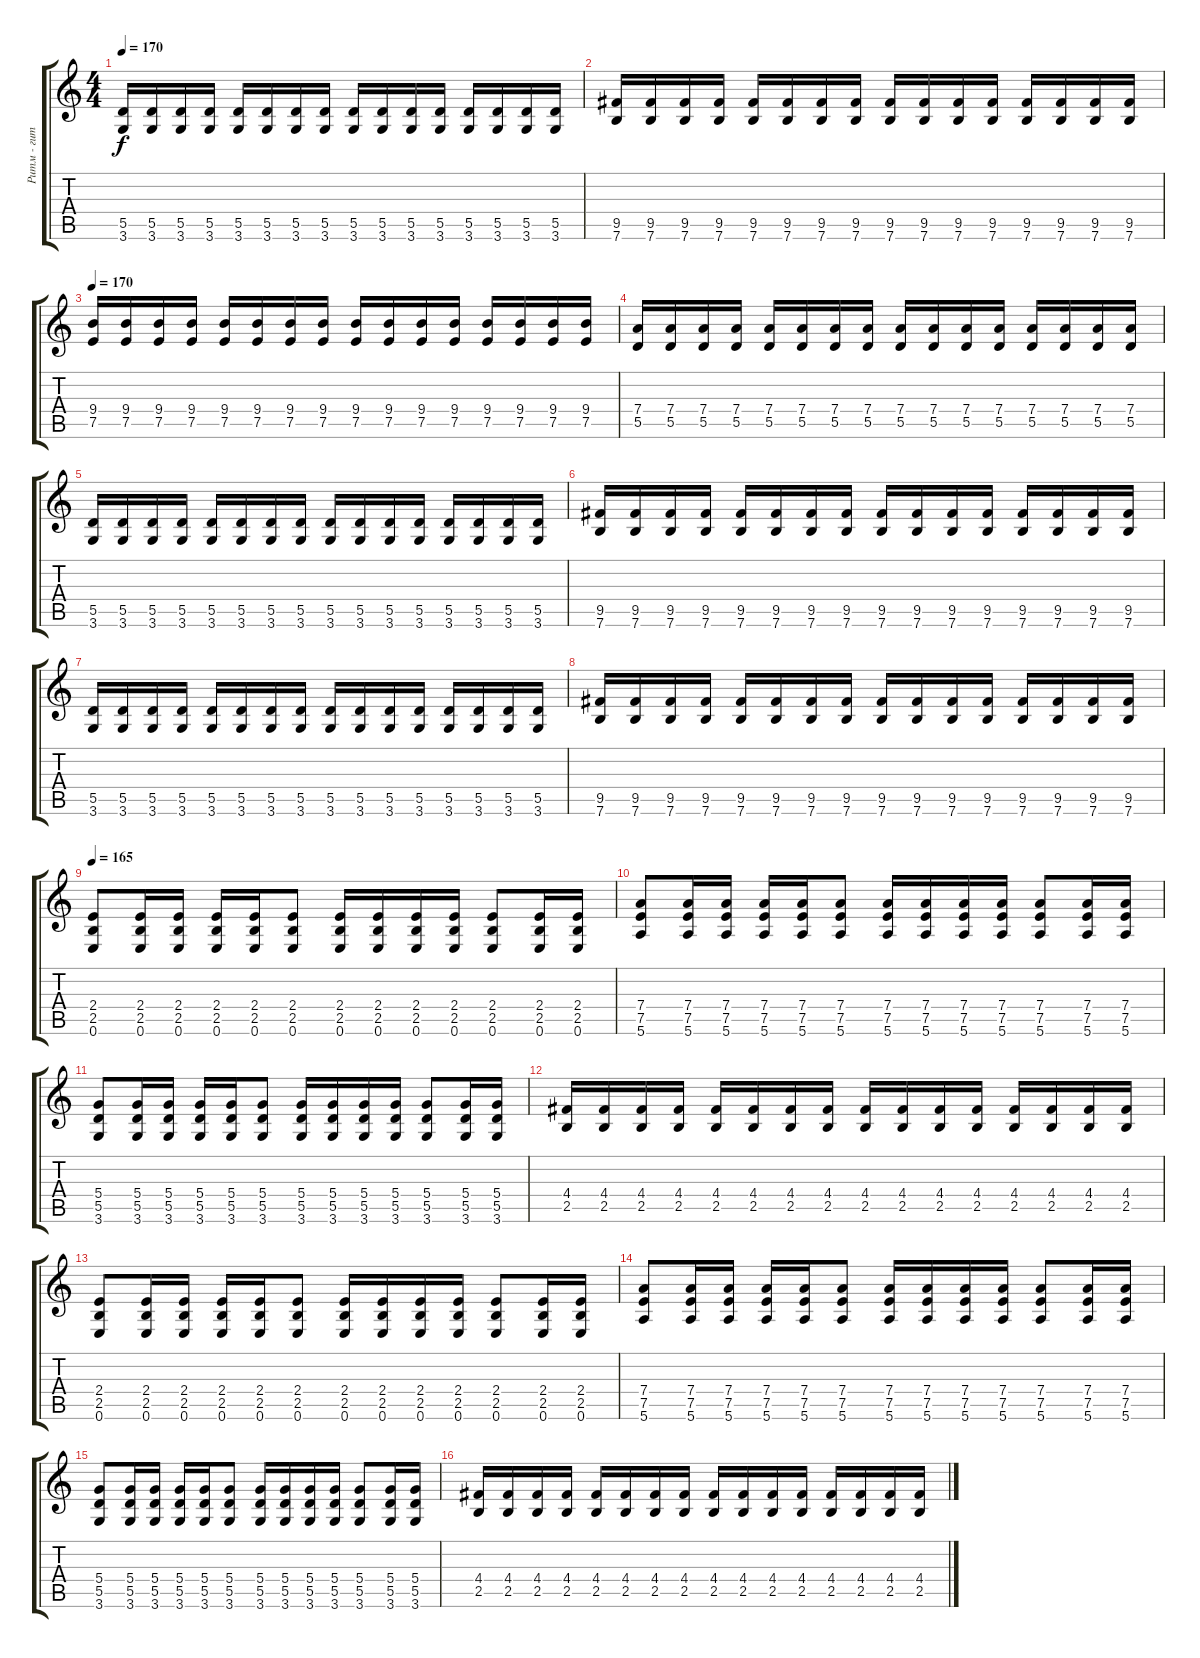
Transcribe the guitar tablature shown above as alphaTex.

\track ("Ритм - гитара" "Ритм - гит") {instrument distortionguitar}
\staff {score tabs}
\tuning (E4 B3 G3 D3 A2 E2) {hide}
\ts (4 4)
\tempo 170
\clef g2
\ks c
(5.5 3.6).16{dy f} (5.5 3.6).16 (5.5 3.6).16 (5.5 3.6).16 (5.5 3.6).16 (5.5 3.6).16 (5.5 3.6).16 (5.5 3.6).16 (5.5 3.6).16 (5.5 3.6).16 (5.5 3.6).16 (5.5 3.6).16 (5.5 3.6).16 (5.5 3.6).16 (5.5 3.6).16 (5.5 3.6).16 |
(9.5 7.6).16 (9.5 7.6).16 (9.5 7.6).16 (9.5 7.6).16 (9.5 7.6).16 (9.5 7.6).16 (9.5 7.6).16 (9.5 7.6).16 (9.5 7.6).16 (9.5 7.6).16 (9.5 7.6).16 (9.5 7.6).16 (9.5 7.6).16 (9.5 7.6).16 (9.5 7.6).16 (9.5 7.6).16 |
\tempo 170
(9.4 7.5).16 (9.4 7.5).16 (9.4 7.5).16 (9.4 7.5).16 (9.4 7.5).16 (9.4 7.5).16 (9.4 7.5).16 (9.4 7.5).16 (9.4 7.5).16 (9.4 7.5).16 (9.4 7.5).16 (9.4 7.5).16 (9.4 7.5).16 (9.4 7.5).16 (9.4 7.5).16 (9.4 7.5).16 |
(7.4 5.5).16 (7.4 5.5).16 (7.4 5.5).16 (7.4 5.5).16 (7.4 5.5).16 (7.4 5.5).16 (7.4 5.5).16 (7.4 5.5).16 (7.4 5.5).16 (7.4 5.5).16 (7.4 5.5).16 (7.4 5.5).16 (7.4 5.5).16 (7.4 5.5).16 (7.4 5.5).16 (7.4 5.5).16 |
(5.5 3.6).16 (5.5 3.6).16 (5.5 3.6).16 (5.5 3.6).16 (5.5 3.6).16 (5.5 3.6).16 (5.5 3.6).16 (5.5 3.6).16 (5.5 3.6).16 (5.5 3.6).16 (5.5 3.6).16 (5.5 3.6).16 (5.5 3.6).16 (5.5 3.6).16 (5.5 3.6).16 (5.5 3.6).16 |
(9.5 7.6).16 (9.5 7.6).16 (9.5 7.6).16 (9.5 7.6).16 (9.5 7.6).16 (9.5 7.6).16 (9.5 7.6).16 (9.5 7.6).16 (9.5 7.6).16 (9.5 7.6).16 (9.5 7.6).16 (9.5 7.6).16 (9.5 7.6).16 (9.5 7.6).16 (9.5 7.6).16 (9.5 7.6).16 |
(5.5 3.6).16 (5.5 3.6).16 (5.5 3.6).16 (5.5 3.6).16 (5.5 3.6).16 (5.5 3.6).16 (5.5 3.6).16 (5.5 3.6).16 (5.5 3.6).16 (5.5 3.6).16 (5.5 3.6).16 (5.5 3.6).16 (5.5 3.6).16 (5.5 3.6).16 (5.5 3.6).16 (5.5 3.6).16 |
(9.5 7.6).16 (9.5 7.6).16 (9.5 7.6).16 (9.5 7.6).16 (9.5 7.6).16 (9.5 7.6).16 (9.5 7.6).16 (9.5 7.6).16 (9.5 7.6).16 (9.5 7.6).16 (9.5 7.6).16 (9.5 7.6).16 (9.5 7.6).16 (9.5 7.6).16 (9.5 7.6).16 (9.5 7.6).16 |
\tempo 165
(2.4 2.5 0.6).8 (2.4 2.5 0.6).16 (2.4 2.5 0.6).16 (2.4 2.5 0.6).16 (2.4 2.5 0.6).16 (2.4 2.5 0.6).8 (2.4 2.5 0.6).16 (2.4 2.5 0.6).16 (2.4 2.5 0.6).16 (2.4 2.5 0.6).16 (2.4 2.5 0.6).8 (2.4 2.5 0.6).16 (2.4 2.5 0.6).16 |
(7.4 7.5 5.6).8 (7.4 7.5 5.6).16 (7.4 7.5 5.6).16 (7.4 7.5 5.6).16 (7.4 7.5 5.6).16 (7.4 7.5 5.6).8 (7.4 7.5 5.6).16 (7.4 7.5 5.6).16 (7.4 7.5 5.6).16 (7.4 7.5 5.6).16 (7.4 7.5 5.6).8 (7.4 7.5 5.6).16 (7.4 7.5 5.6).16 |
(5.4 5.5 3.6).8 (5.4 5.5 3.6).16 (5.4 5.5 3.6).16 (5.4 5.5 3.6).16 (5.4 5.5 3.6).16 (5.4 5.5 3.6).8 (5.4 5.5 3.6).16 (5.4 5.5 3.6).16 (5.4 5.5 3.6).16 (5.4 5.5 3.6).16 (5.4 5.5 3.6).8 (5.4 5.5 3.6).16 (5.4 5.5 3.6).16 |
(4.4 2.5).16 (4.4 2.5).16 (4.4 2.5).16 (4.4 2.5).16 (4.4 2.5).16 (4.4 2.5).16 (4.4 2.5).16 (4.4 2.5).16 (4.4 2.5).16 (4.4 2.5).16 (4.4 2.5).16 (4.4 2.5).16 (4.4 2.5).16 (4.4 2.5).16 (4.4 2.5).16 (4.4 2.5).16 |
(2.4 2.5 0.6).8 (2.4 2.5 0.6).16 (2.4 2.5 0.6).16 (2.4 2.5 0.6).16 (2.4 2.5 0.6).16 (2.4 2.5 0.6).8 (2.4 2.5 0.6).16 (2.4 2.5 0.6).16 (2.4 2.5 0.6).16 (2.4 2.5 0.6).16 (2.4 2.5 0.6).8 (2.4 2.5 0.6).16 (2.4 2.5 0.6).16 |
(7.4 7.5 5.6).8 (7.4 7.5 5.6).16 (7.4 7.5 5.6).16 (7.4 7.5 5.6).16 (7.4 7.5 5.6).16 (7.4 7.5 5.6).8 (7.4 7.5 5.6).16 (7.4 7.5 5.6).16 (7.4 7.5 5.6).16 (7.4 7.5 5.6).16 (7.4 7.5 5.6).8 (7.4 7.5 5.6).16 (7.4 7.5 5.6).16 |
(5.4 5.5 3.6).8 (5.4 5.5 3.6).16 (5.4 5.5 3.6).16 (5.4 5.5 3.6).16 (5.4 5.5 3.6).16 (5.4 5.5 3.6).8 (5.4 5.5 3.6).16 (5.4 5.5 3.6).16 (5.4 5.5 3.6).16 (5.4 5.5 3.6).16 (5.4 5.5 3.6).8 (5.4 5.5 3.6).16 (5.4 5.5 3.6).16 |
(4.4 2.5).16 (4.4 2.5).16 (4.4 2.5).16 (4.4 2.5).16 (4.4 2.5).16 (4.4 2.5).16 (4.4 2.5).16 (4.4 2.5).16 (4.4 2.5).16 (4.4 2.5).16 (4.4 2.5).16 (4.4 2.5).16 (4.4 2.5).16 (4.4 2.5).16 (4.4 2.5).16 (4.4 2.5).16
